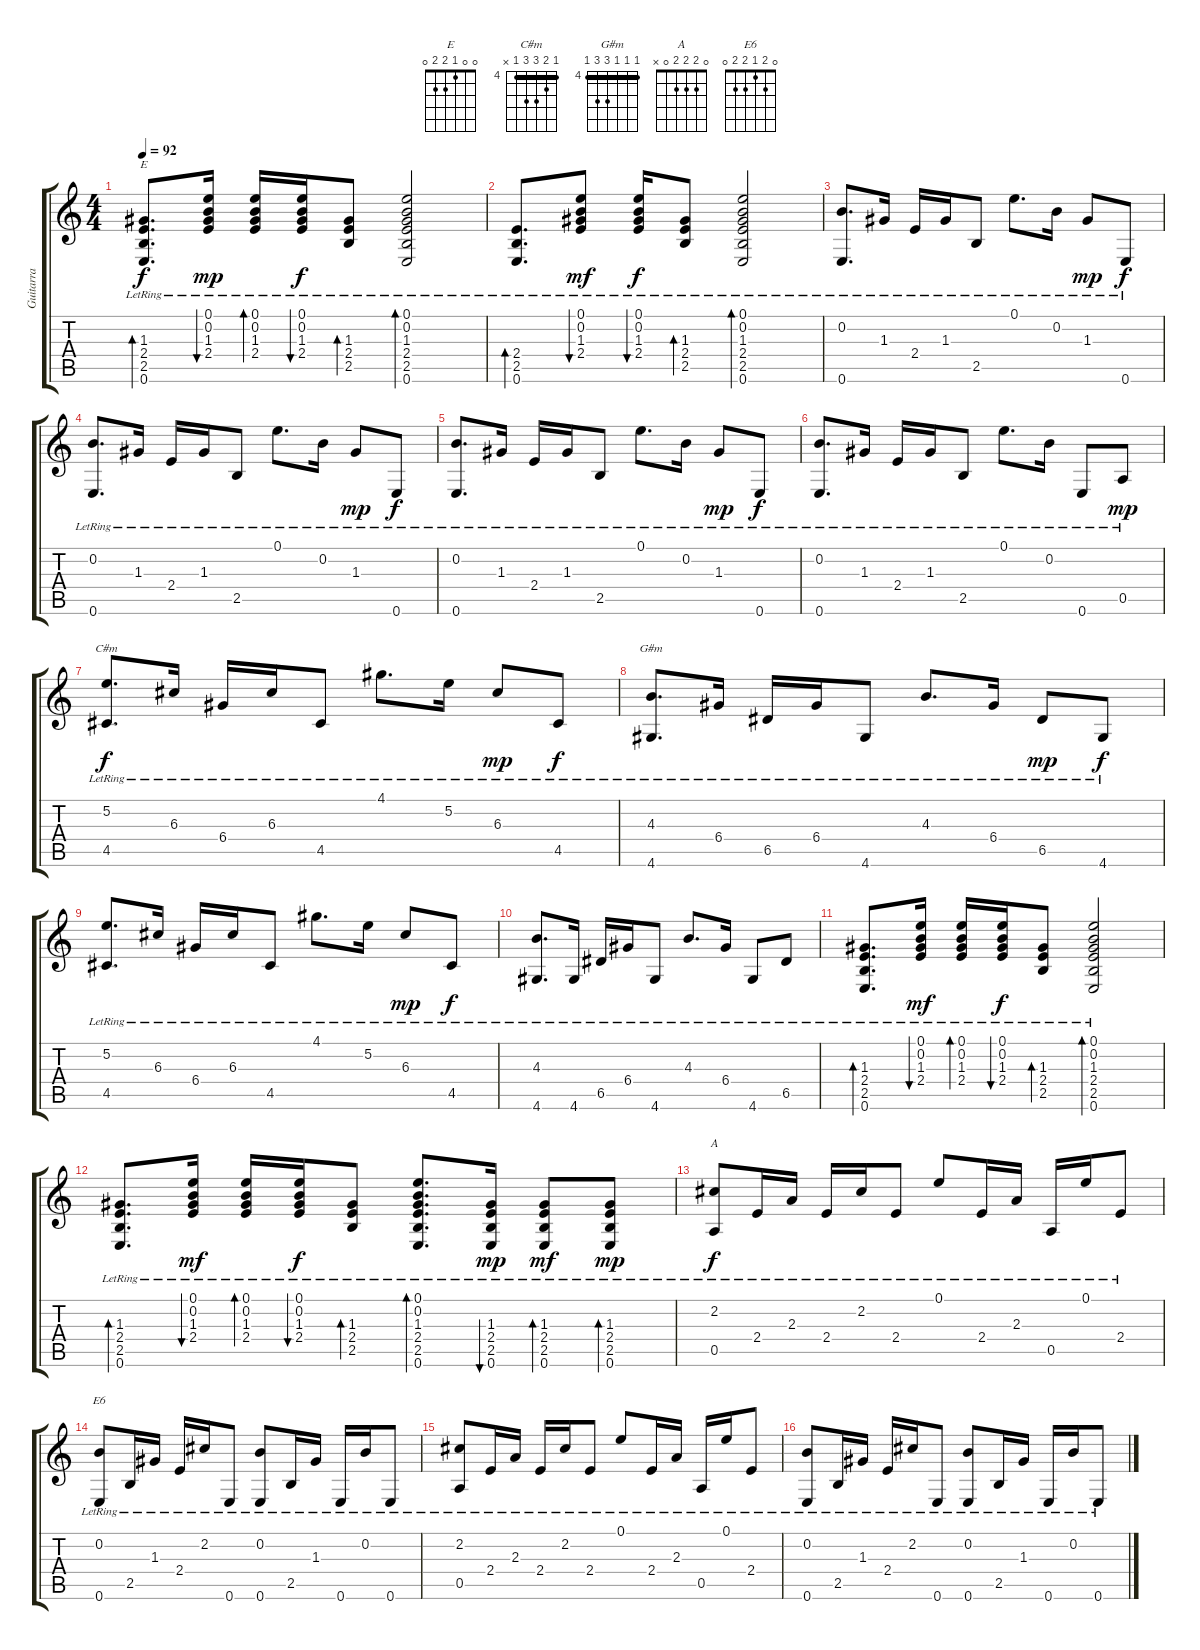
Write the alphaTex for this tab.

\track ("Guitarra" "Guitarra") {instrument acousticguitarsteel}
\staff {score tabs}
\tuning (E4 B3 G3 D3 A2 E2) {hide}
\chord ("E" 0 0 1 2 2 0)
\chord ("C#m" 4 5 6 6 4 x) {firstfret 4 barre 4}
\chord ("G#m" 4 4 4 6 6 4) {firstfret 4 barre 4}
\chord ("A" 0 2 2 2 0 x)
\chord ("E6" 0 2 1 2 2 0)
\ts (4 4)
\tempo 92
\clef g2
\ks c
(1.3 2.4{lr} 2.5{lr} 0.6{lr}).8{d bd 60 ch "E" dy f} (0.1 0.2 1.3{lr} 2.4{lr}).16{bu 60 dy mp} (0.1{lr} 0.2 1.3{lr} 2.4{lr}).16{bd 60} (0.1{lr} 0.2{lr} 1.3{lr} 2.4{lr}).16{bu 60 dy f} (1.3{lr} 2.4{lr} 2.5{lr}).8{bd 60} (0.1{lr} 0.2{lr} 1.3{lr} 2.4{lr} 2.5{lr} 0.6{lr}).2{bd 60} |
(2.4{lr} 2.5{lr} 0.6{lr}).8{d bd 60} (0.1 0.2 1.3{lr} 2.4{lr}).8{bu 60 dy mf} (0.1{lr} 0.2{lr} 1.3{lr} 2.4{lr}).16{bu 60 dy f} (1.3{lr} 2.4{lr} 2.5{lr}).8{bd 60} (0.1{lr} 0.2{lr} 1.3{lr} 2.4{lr} 2.5{lr} 0.6{lr}).2{bd 60} |
(0.2{lr} 0.6{lr}).8{d} 1.3{lr}.16 2.4{lr}.16 1.3{lr}.16 2.5{lr}.8 0.1{lr}.8{d} 0.2{lr}.16 1.3{lr}.8{dy mp} 0.6{lr}.8{dy f} |
(0.2{lr} 0.6{lr}).8{d} 1.3{lr}.16 2.4{lr}.16 1.3{lr}.16 2.5{lr}.8 0.1{lr}.8{d} 0.2{lr}.16 1.3{lr}.8{dy mp} 0.6{lr}.8{dy f} |
(0.2{lr} 0.6{lr}).8{d} 1.3{lr}.16 2.4{lr}.16 1.3{lr}.16 2.5{lr}.8 0.1{lr}.8{d} 0.2{lr}.16 1.3{lr}.8{dy mp} 0.6{lr}.8{dy f} |
(0.2{lr} 0.6{lr}).8{d} 1.3{lr}.16 2.4{lr}.16 1.3{lr}.16 2.5{lr}.8 0.1{lr}.8{d} 0.2{lr}.16 0.6{lr}.8 0.5{lr}.8{dy mp} |
(5.2{lr} 4.5{lr}).8{d ch "C#m" dy f} 6.3{lr}.16 6.4{lr}.16 6.3{lr}.16 4.5{lr}.8 4.1{lr}.8{d} 5.2{lr}.16 6.3{lr}.8{dy mp} 4.5{lr}.8{dy f} |
(4.3{lr} 4.6{lr}).8{d ch "G#m"} 6.4{lr}.16 6.5{lr}.16 6.4{lr}.16 4.6{lr}.8 4.3{lr}.8{d} 6.4{lr}.16 6.5{lr}.8{dy mp} 4.6{lr}.8{dy f} |
(5.2{lr} 4.5{lr}).8{d} 6.3{lr}.16 6.4{lr}.16 6.3{lr}.16 4.5{lr}.8 4.1{lr}.8{d} 5.2{lr}.16 6.3{lr}.8{dy mp} 4.5{lr}.8{dy f} |
(4.3{lr} 4.6{lr}).8{d} 4.6{lr}.16 6.5{lr}.16 6.4{lr}.16 4.6{lr}.8 4.3{lr}.8{d} 6.4{lr}.16 4.6{lr}.8 6.5{lr}.8 |
(1.3 2.4{lr} 2.5{lr} 0.6{lr}).8{d bd 60} (0.1 0.2 1.3{lr} 2.4{lr}).16{bu 60 dy mf} (0.1{lr} 0.2 1.3{lr} 2.4{lr}).16{bd 60} (0.1{lr} 0.2{lr} 1.3{lr} 2.4{lr}).16{bu 60 dy f} (1.3{lr} 2.4{lr} 2.5{lr}).8{bd 60} (0.1{lr} 0.2{lr} 1.3{lr} 2.4{lr} 2.5{lr} 0.6{lr}).2{bd 60} |
(1.3 2.4{lr} 2.5{lr} 0.6{lr}).8{d bd 60} (0.1 0.2 1.3{lr} 2.4{lr}).16{bu 60 dy mf} (0.1{lr} 0.2 1.3{lr} 2.4{lr}).16{bd 60} (0.1{lr} 0.2{lr} 1.3{lr} 2.4{lr}).16{bu 60 dy f} (1.3{lr} 2.4{lr} 2.5{lr}).8{bd 60} (0.1 0.2{lr} 1.3{lr} 2.4{lr} 2.5{lr} 0.6{lr}).8{d bd 60} (1.3{lr} 2.4{lr} 2.5{lr} 0.6{lr}).16{bu 60 dy mp} (1.3{lr} 2.4{lr} 2.5{lr} 0.6{lr}).8{bd 60 dy mf} (1.3{lr} 2.4{lr} 2.5{lr} 0.6{lr}).8{bd 60 dy mp} |
(2.2{lr} 0.5{lr}).8{ch "A" dy f} 2.4{lr}.16 2.3{lr}.16 2.4{lr}.16 2.2{lr}.16 2.4{lr}.8 0.1{lr}.8 2.4{lr}.16 2.3{lr}.16 0.5{lr}.16 0.1{lr}.16 2.4{lr}.8 |
(0.2{lr} 0.6{lr}).8{ch "E6"} 2.5{lr}.16 1.3{lr}.16 2.4{lr}.16 2.2{lr}.16 0.6{lr}.8 (0.2{lr} 0.6{lr}).8 2.5{lr}.16 1.3{lr}.16 0.6{lr}.16 0.2{lr}.16 0.6{lr}.8 |
(2.2{lr} 0.5{lr}).8 2.4{lr}.16 2.3{lr}.16 2.4{lr}.16 2.2{lr}.16 2.4{lr}.8 0.1{lr}.8 2.4{lr}.16 2.3{lr}.16 0.5{lr}.16 0.1{lr}.16 2.4{lr}.8 |
(0.2{lr} 0.6{lr}).8 2.5{lr}.16 1.3{lr}.16 2.4{lr}.16 2.2{lr}.16 0.6{lr}.8 (0.2{lr} 0.6{lr}).8 2.5{lr}.16 1.3{lr}.16 0.6{lr}.16 0.2{lr}.16 0.6{lr}.8
